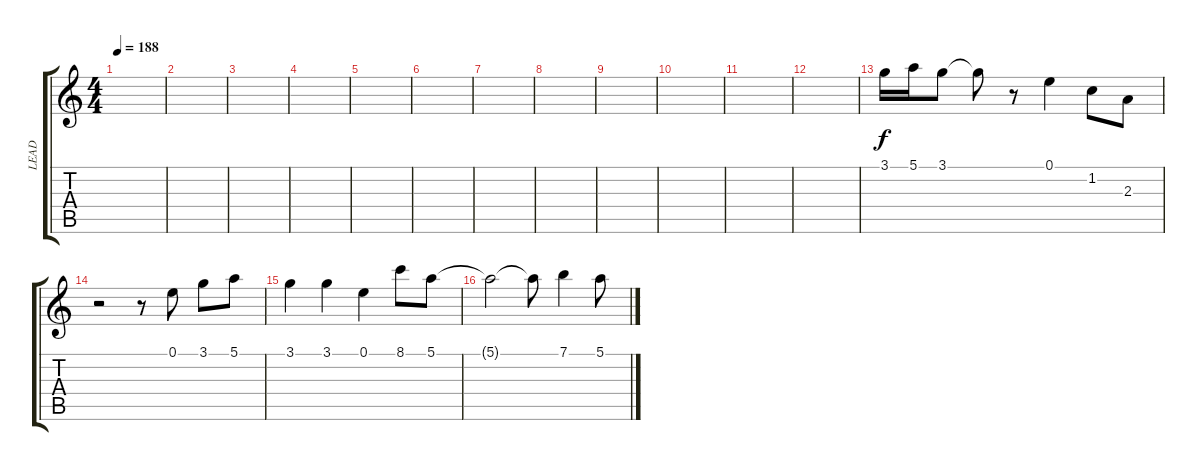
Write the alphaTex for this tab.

\track ("LEAD" "LEAD") {instrument electricguitarjazz}
\staff {score tabs}
\tuning (E4 B3 G3 D3 A2 E2) {hide}
\ts (4 4)
\tempo 188
\clef g2
\ks c
|
|
|
|
|
|
|
|
|
|
|
|
3.1.16 5.1.16 3.1.8 3.1{t}.8 r.8 0.1.4 1.2.8 2.3.8 |
r.2 r.8 0.1.8 3.1.8 5.1.8 |
3.1.4 3.1.4 0.1.4 8.1.8 5.1.8 |
5.1{t}.2 5.1{t}.8 7.1.4 5.1.8
